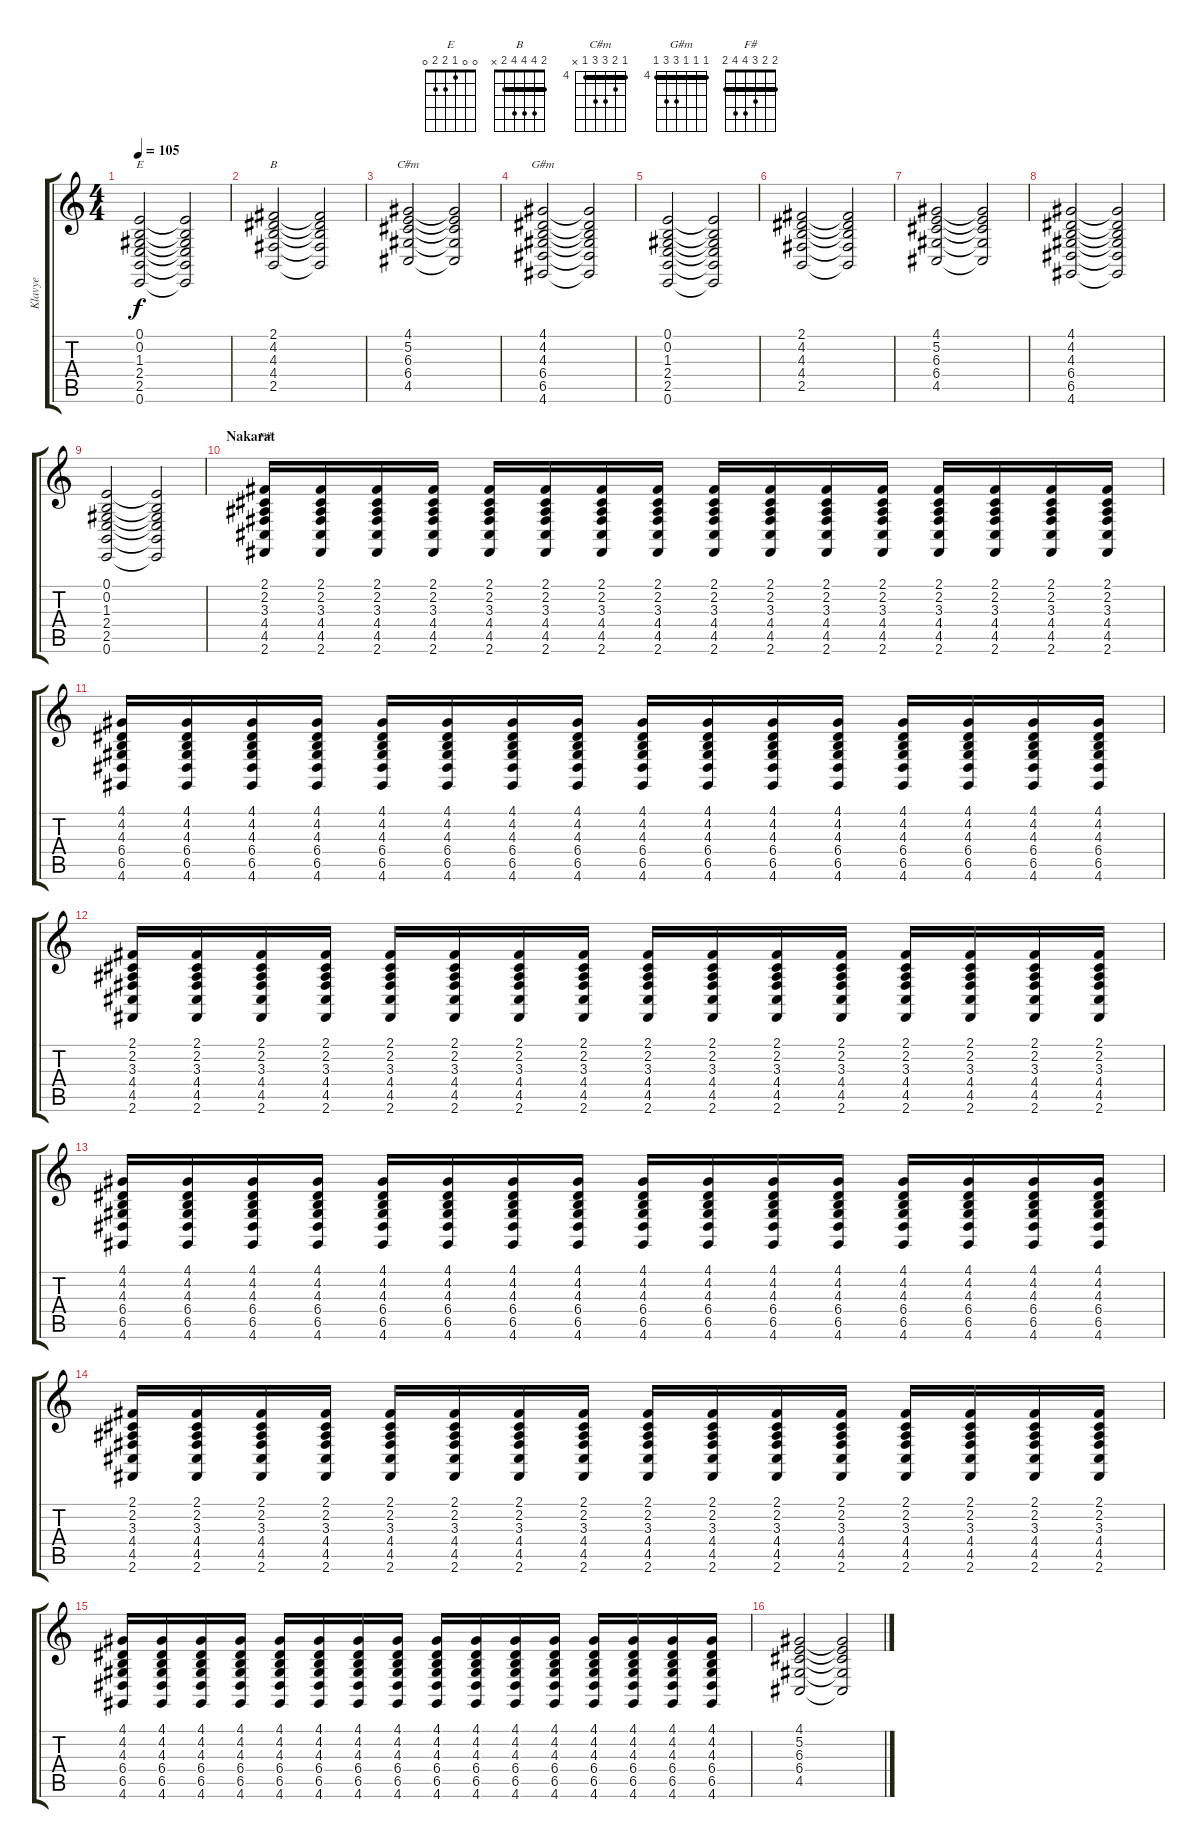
\track ("Klavye" "Klavye") {instrument rockorgan}
\staff {score tabs}
\tuning (E4 B3 G3 D3 A2 E2) {hide}
\chord ("E" 0 0 1 2 2 0)
\chord ("B" 2 4 4 4 2 x) {barre 2}
\chord ("C#m" 4 5 6 6 4 x) {firstfret 4 barre 4}
\chord ("G#m" 4 4 4 6 6 4) {firstfret 4 barre 4}
\chord ("F#" 2 2 3 4 4 2) {barre 2}
\ts (4 4)
\tempo 105
\clef g2
\ks c
(0.1 0.2 1.3 2.4 2.5 0.6).2{ch "E" dy f} (0.1{t} 0.2{t} 1.3{t} 2.4{t} 2.5{t} 0.6{t}).2 |
(2.1 4.2 4.3 4.4 2.5).2{ch "B"} (2.1{t} 4.2{t} 4.3{t} 4.4{t} 2.5{t}).2 |
(4.1 5.2 6.3 6.4 4.5).2{ch "C#m"} (4.1{t} 5.2{t} 6.3{t} 6.4{t} 4.5{t}).2 |
(4.1 4.2 4.3 6.4 6.5 4.6).2{ch "G#m"} (4.1{t} 4.2{t} 4.3{t} 6.4{t} 6.5{t} 4.6{t}).2 |
(0.1 0.2 1.3 2.4 2.5 0.6).2 (0.1{t} 0.2{t} 1.3{t} 2.4{t} 2.5{t} 0.6{t}).2 |
(2.1 4.2 4.3 4.4 2.5).2 (2.1{t} 4.2{t} 4.3{t} 4.4{t} 2.5{t}).2 |
(4.1 5.2 6.3 6.4 4.5).2 (4.1{t} 5.2{t} 6.3{t} 6.4{t} 4.5{t}).2 |
(4.1 4.2 4.3 6.4 6.5 4.6).2 (4.1{t} 4.2{t} 4.3{t} 6.4{t} 6.5{t} 4.6{t}).2 |
(0.1 0.2 1.3 2.4 2.5 0.6).2 (0.1{t} 0.2{t} 1.3{t} 2.4{t} 2.5{t} 0.6{t}).2 |
\section ("" "Nakarat")
(2.1 2.2 3.3 4.4 4.5 2.6).16{ch "F#" volume 11 instrument accordion} (2.1 2.2 3.3 4.4 4.5 2.6).16 (2.1 2.2 3.3 4.4 4.5 2.6).16 (2.1 2.2 3.3 4.4 4.5 2.6).16 (2.1 2.2 3.3 4.4 4.5 2.6).16 (2.1 2.2 3.3 4.4 4.5 2.6).16 (2.1 2.2 3.3 4.4 4.5 2.6).16 (2.1 2.2 3.3 4.4 4.5 2.6).16 (2.1 2.2 3.3 4.4 4.5 2.6).16 (2.1 2.2 3.3 4.4 4.5 2.6).16 (2.1 2.2 3.3 4.4 4.5 2.6).16 (2.1 2.2 3.3 4.4 4.5 2.6).16 (2.1 2.2 3.3 4.4 4.5 2.6).16 (2.1 2.2 3.3 4.4 4.5 2.6).16 (2.1 2.2 3.3 4.4 4.5 2.6).16 (2.1 2.2 3.3 4.4 4.5 2.6).16 |
(4.1 4.2 4.3 6.4 6.5 4.6).16 (4.1 4.2 4.3 6.4 6.5 4.6).16 (4.1 4.2 4.3 6.4 6.5 4.6).16 (4.1 4.2 4.3 6.4 6.5 4.6).16 (4.1 4.2 4.3 6.4 6.5 4.6).16 (4.1 4.2 4.3 6.4 6.5 4.6).16 (4.1 4.2 4.3 6.4 6.5 4.6).16 (4.1 4.2 4.3 6.4 6.5 4.6).16 (4.1 4.2 4.3 6.4 6.5 4.6).16 (4.1 4.2 4.3 6.4 6.5 4.6).16 (4.1 4.2 4.3 6.4 6.5 4.6).16 (4.1 4.2 4.3 6.4 6.5 4.6).16 (4.1 4.2 4.3 6.4 6.5 4.6).16 (4.1 4.2 4.3 6.4 6.5 4.6).16 (4.1 4.2 4.3 6.4 6.5 4.6).16 (4.1 4.2 4.3 6.4 6.5 4.6).16 |
(2.1 2.2 3.3 4.4 4.5 2.6).16 (2.1 2.2 3.3 4.4 4.5 2.6).16 (2.1 2.2 3.3 4.4 4.5 2.6).16 (2.1 2.2 3.3 4.4 4.5 2.6).16 (2.1 2.2 3.3 4.4 4.5 2.6).16 (2.1 2.2 3.3 4.4 4.5 2.6).16 (2.1 2.2 3.3 4.4 4.5 2.6).16 (2.1 2.2 3.3 4.4 4.5 2.6).16 (2.1 2.2 3.3 4.4 4.5 2.6).16 (2.1 2.2 3.3 4.4 4.5 2.6).16 (2.1 2.2 3.3 4.4 4.5 2.6).16 (2.1 2.2 3.3 4.4 4.5 2.6).16 (2.1 2.2 3.3 4.4 4.5 2.6).16 (2.1 2.2 3.3 4.4 4.5 2.6).16 (2.1 2.2 3.3 4.4 4.5 2.6).16 (2.1 2.2 3.3 4.4 4.5 2.6).16 |
(4.1 4.2 4.3 6.4 6.5 4.6).16 (4.1 4.2 4.3 6.4 6.5 4.6).16 (4.1 4.2 4.3 6.4 6.5 4.6).16 (4.1 4.2 4.3 6.4 6.5 4.6).16 (4.1 4.2 4.3 6.4 6.5 4.6).16 (4.1 4.2 4.3 6.4 6.5 4.6).16 (4.1 4.2 4.3 6.4 6.5 4.6).16 (4.1 4.2 4.3 6.4 6.5 4.6).16 (4.1 4.2 4.3 6.4 6.5 4.6).16 (4.1 4.2 4.3 6.4 6.5 4.6).16 (4.1 4.2 4.3 6.4 6.5 4.6).16 (4.1 4.2 4.3 6.4 6.5 4.6).16 (4.1 4.2 4.3 6.4 6.5 4.6).16 (4.1 4.2 4.3 6.4 6.5 4.6).16 (4.1 4.2 4.3 6.4 6.5 4.6).16 (4.1 4.2 4.3 6.4 6.5 4.6).16 |
(2.1 2.2 3.3 4.4 4.5 2.6).16 (2.1 2.2 3.3 4.4 4.5 2.6).16 (2.1 2.2 3.3 4.4 4.5 2.6).16 (2.1 2.2 3.3 4.4 4.5 2.6).16 (2.1 2.2 3.3 4.4 4.5 2.6).16 (2.1 2.2 3.3 4.4 4.5 2.6).16 (2.1 2.2 3.3 4.4 4.5 2.6).16 (2.1 2.2 3.3 4.4 4.5 2.6).16 (2.1 2.2 3.3 4.4 4.5 2.6).16 (2.1 2.2 3.3 4.4 4.5 2.6).16 (2.1 2.2 3.3 4.4 4.5 2.6).16 (2.1 2.2 3.3 4.4 4.5 2.6).16 (2.1 2.2 3.3 4.4 4.5 2.6).16 (2.1 2.2 3.3 4.4 4.5 2.6).16 (2.1 2.2 3.3 4.4 4.5 2.6).16 (2.1 2.2 3.3 4.4 4.5 2.6).16 |
(4.1 4.2 4.3 6.4 6.5 4.6).16 (4.1 4.2 4.3 6.4 6.5 4.6).16 (4.1 4.2 4.3 6.4 6.5 4.6).16 (4.1 4.2 4.3 6.4 6.5 4.6).16 (4.1 4.2 4.3 6.4 6.5 4.6).16 (4.1 4.2 4.3 6.4 6.5 4.6).16 (4.1 4.2 4.3 6.4 6.5 4.6).16 (4.1 4.2 4.3 6.4 6.5 4.6).16 (4.1 4.2 4.3 6.4 6.5 4.6).16 (4.1 4.2 4.3 6.4 6.5 4.6).16 (4.1 4.2 4.3 6.4 6.5 4.6).16 (4.1 4.2 4.3 6.4 6.5 4.6).16 (4.1 4.2 4.3 6.4 6.5 4.6).16 (4.1 4.2 4.3 6.4 6.5 4.6).16 (4.1 4.2 4.3 6.4 6.5 4.6).16 (4.1 4.2 4.3 6.4 6.5 4.6).16 |
(4.1 5.2 6.3 6.4 4.5).2{volume 12 instrument rockorgan} (4.1{t} 5.2{t} 6.3{t} 6.4{t} 4.5{t}).2
